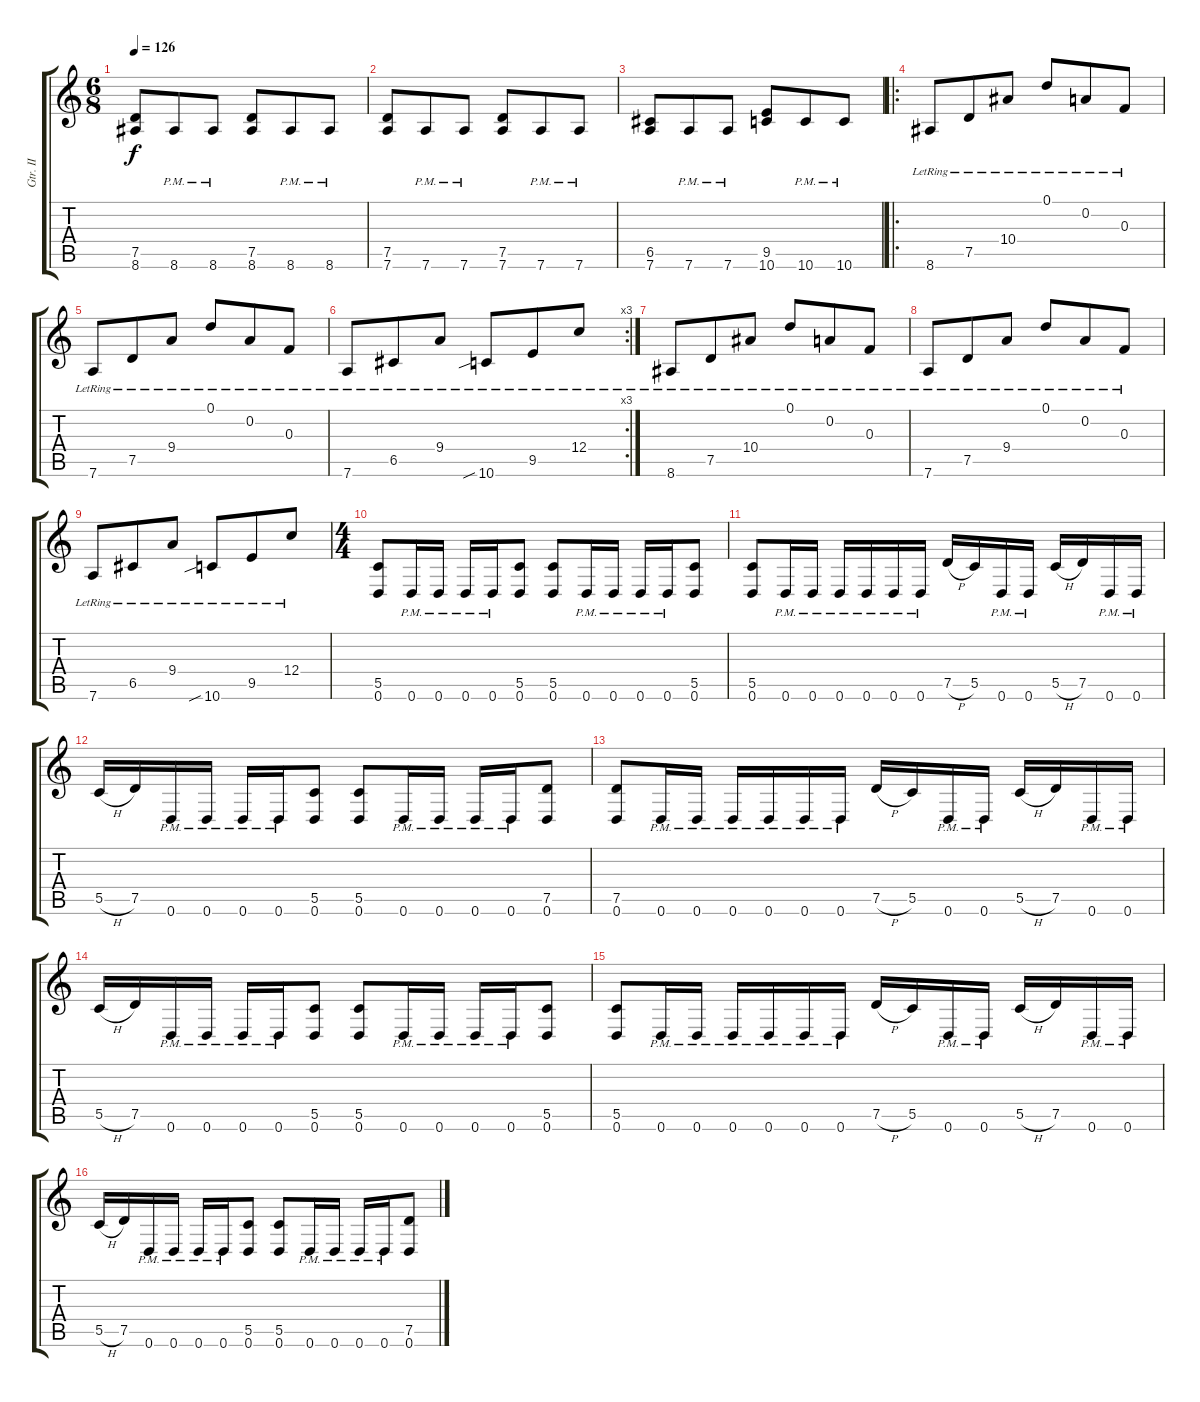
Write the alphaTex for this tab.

\track ("Gtr. II" "Gtr. II") {instrument overdrivenguitar}
\staff {score tabs}
\tuning (D4 A3 F3 C3 G2 D2) {hide}
\ts (6 8)
\tempo 126
\clef g2
\ks c
(7.5 8.6).8{dy f} 8.6{pm}.8 8.6{pm}.8 (7.5 8.6).8 8.6{pm}.8 8.6{pm}.8 |
(7.5 7.6).8 7.6{pm}.8 7.6{pm}.8 (7.5 7.6).8 7.6{pm}.8 7.6{pm}.8 |
(6.5 7.6).8 7.6{pm}.8 7.6{pm}.8 (9.5 10.6).8 10.6{pm}.8 10.6{pm}.8 |
\ro
8.6{lr}.8 7.5{lr}.8 10.4{lr}.8 0.1{lr}.8 0.2{lr}.8 0.3{lr}.8 |
7.6{lr}.8 7.5{lr}.8 9.4{lr}.8 0.1{lr}.8 0.2{lr}.8 0.3{lr}.8 |
\rc 3
7.6{lr}.8 6.5{lr}.8 9.4{lr}.8 10.6{sib lr}.8 9.5{lr}.8 12.4{lr}.8 |
8.6{lr}.8 7.5{lr}.8 10.4{lr}.8 0.1{lr}.8 0.2{lr}.8 0.3{lr}.8 |
7.6{lr}.8 7.5{lr}.8 9.4{lr}.8 0.1{lr}.8 0.2{lr}.8 0.3{lr}.8 |
7.6{lr}.8 6.5{lr}.8 9.4{lr}.8 10.6{sib lr}.8 9.5{lr}.8 12.4{lr}.8 |
\ts (4 4)
(5.5 0.6).8 0.6{pm}.16 0.6{pm}.16 0.6{pm}.16 0.6{pm}.16 (5.5 0.6).8 (5.5 0.6).8 0.6{pm}.16 0.6{pm}.16 0.6{pm}.16 0.6{pm}.16 (5.5 0.6).8 |
(5.5 0.6).8 0.6{pm}.16 0.6{pm}.16 0.6{pm}.16 0.6{pm}.16 0.6{pm}.16 0.6{pm}.16 7.5{h}.16 5.5.16 0.6{pm}.16 0.6{pm}.16 5.5{h}.16 7.5.16 0.6{pm}.16 0.6{pm}.16 |
5.5{h}.16 7.5.16 0.6{pm}.16 0.6{pm}.16 0.6{pm}.16 0.6{pm}.16 (5.5 0.6).8 (5.5 0.6).8 0.6{pm}.16 0.6{pm}.16 0.6{pm}.16 0.6{pm}.16 (7.5 0.6).8 |
(7.5 0.6).8 0.6{pm}.16 0.6{pm}.16 0.6{pm}.16 0.6{pm}.16 0.6{pm}.16 0.6{pm}.16 7.5{h}.16 5.5.16 0.6{pm}.16 0.6{pm}.16 5.5{h}.16 7.5.16 0.6{pm}.16 0.6{pm}.16 |
5.5{h}.16 7.5.16 0.6{pm}.16 0.6{pm}.16 0.6{pm}.16 0.6{pm}.16 (5.5 0.6).8 (5.5 0.6).8 0.6{pm}.16 0.6{pm}.16 0.6{pm}.16 0.6{pm}.16 (5.5 0.6).8 |
(5.5 0.6).8 0.6{pm}.16 0.6{pm}.16 0.6{pm}.16 0.6{pm}.16 0.6{pm}.16 0.6{pm}.16 7.5{h}.16 5.5.16 0.6{pm}.16 0.6{pm}.16 5.5{h}.16 7.5.16 0.6{pm}.16 0.6{pm}.16 |
5.5{h}.16 7.5.16 0.6{pm}.16 0.6{pm}.16 0.6{pm}.16 0.6{pm}.16 (5.5 0.6).8 (5.5 0.6).8 0.6{pm}.16 0.6{pm}.16 0.6{pm}.16 0.6{pm}.16 (7.5 0.6).8
